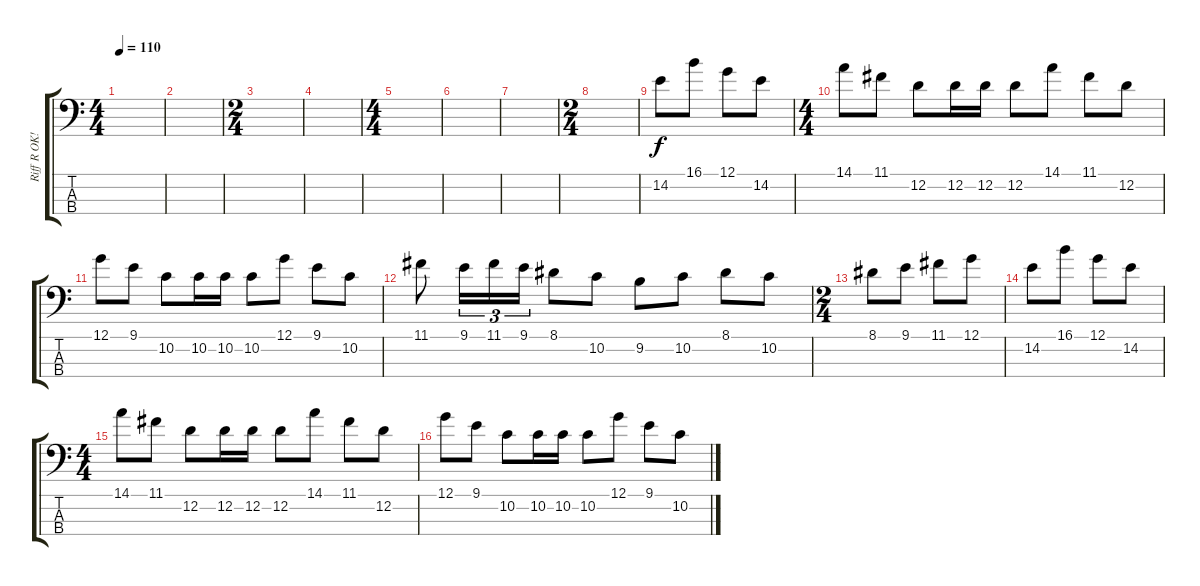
\track ("Riff R OK!" "Riff R OK!") {instrument electricbassfinger}
\staff {score tabs}
\tuning (G2 D2 A1 E1) {hide}
\ts (4 4)
\tempo 110
\clef f4
\ks c
|
|
\ts (2 4)
|
|
\ts (4 4)
|
|
|
\ts (2 4)
|
14.2.8 16.1.8 12.1.8 14.2.8 |
\ts (4 4)
14.1.8 11.1.8 12.2.8 12.2.16 12.2.16 12.2.8 14.1.8 11.1.8 12.2.8 |
12.1.8 9.1.8 10.2.8 10.2.16 10.2.16 10.2.8 12.1.8 9.1.8 10.2.8 |
11.1.8 9.1.16{tu (3 2)} 11.1.16{tu (3 2)} 9.1.16{tu (3 2)} 8.1.8 10.2.8 9.2.8 10.2.8 8.1.8 10.2.8 |
\ts (2 4)
8.1.8 9.1.8 11.1.8 12.1.8 |
14.2.8 16.1.8 12.1.8 14.2.8 |
\ts (4 4)
14.1.8 11.1.8 12.2.8 12.2.16 12.2.16 12.2.8 14.1.8 11.1.8 12.2.8 |
12.1.8 9.1.8 10.2.8 10.2.16 10.2.16 10.2.8 12.1.8 9.1.8 10.2.8
